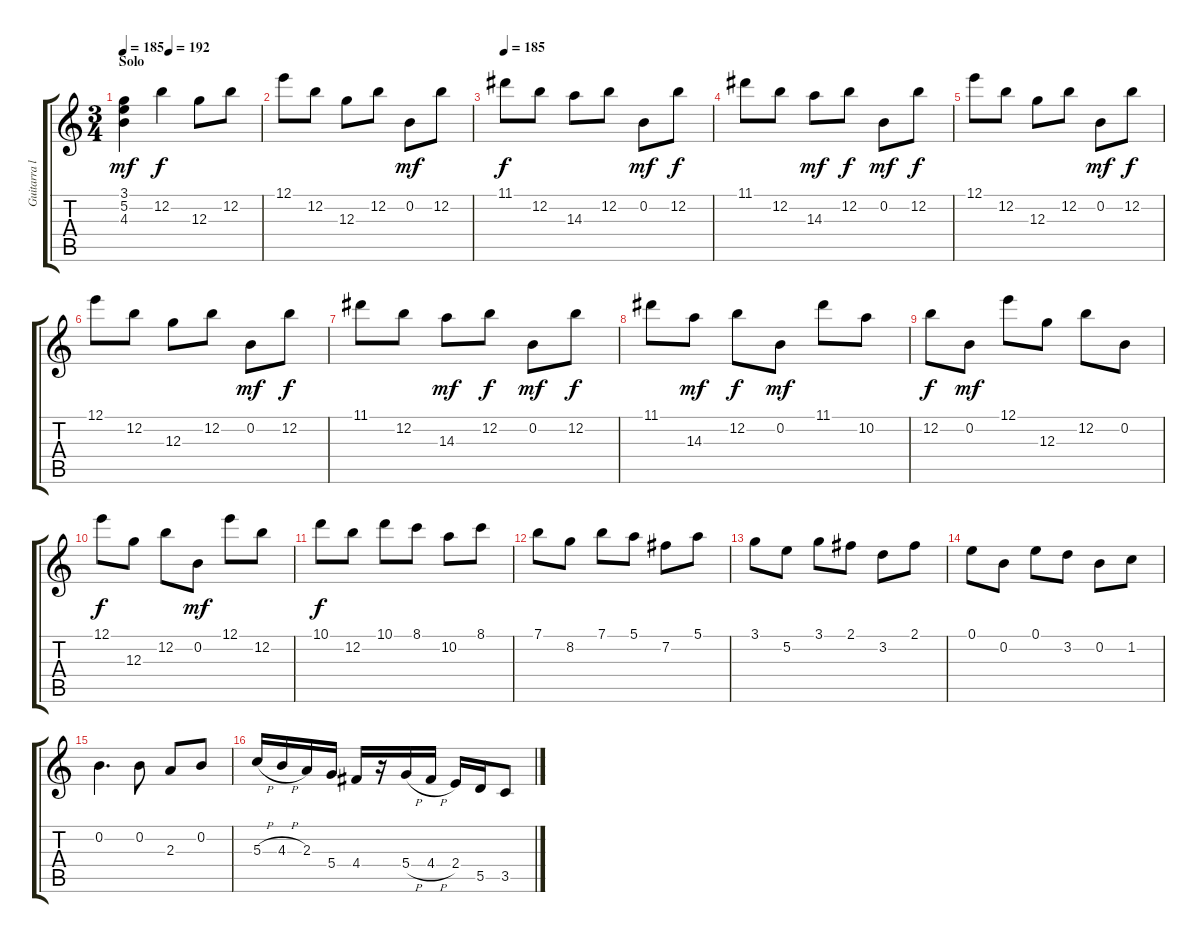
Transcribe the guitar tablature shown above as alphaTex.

\track ("Guitarra lider" "Guitarra l") {instrument acousticguitarsteel}
\staff {score tabs}
\tuning (E4 B3 G3 D3 A2 E2) {hide}
\ts (3 4)
\section ("" "Solo")
\tempo 185
\tempo (192 0.3333333333333333)
\clef g2
\ks c
(3.1 5.2 4.3).4{dy mf} 12.2.4{dy f} 12.3.8 12.2.8 |
12.1.8 12.2.8 12.3.8 12.2.8 0.2.8{dy mf} 12.2.8 |
\tempo 185
11.1.8{dy f} 12.2.8 14.3.8 12.2.8 0.2.8{dy mf} 12.2.8{dy f} |
11.1.8 12.2.8 14.3.8{dy mf} 12.2.8{dy f} 0.2.8{dy mf} 12.2.8{dy f} |
12.1.8 12.2.8 12.3.8 12.2.8 0.2.8{dy mf} 12.2.8{dy f} |
12.1.8 12.2.8 12.3.8 12.2.8 0.2.8{dy mf} 12.2.8{dy f} |
11.1.8 12.2.8 14.3.8{dy mf} 12.2.8{dy f} 0.2.8{dy mf} 12.2.8{dy f} |
11.1.8 14.3.8{dy mf} 12.2.8{dy f} 0.2.8{dy mf} 11.1.8 10.2.8 |
12.2.8{dy f} 0.2.8{dy mf} 12.1.8 12.3.8 12.2.8 0.2.8 |
12.1.8{dy f} 12.3.8 12.2.8 0.2.8{dy mf} 12.1.8 12.2.8 |
10.1.8{dy f} 12.2.8 10.1.8 8.1.8 10.2.8 8.1.8 |
7.1.8 8.2.8 7.1.8 5.1.8 7.2.8 5.1.8 |
3.1.8 5.2.8 3.1.8 2.1.8 3.2.8 2.1.8 |
0.1.8 0.2.8 0.1.8 3.2.8 0.2.8 1.2.8 |
0.2.4{d} 0.2.8 2.3.8 0.2.8 |
5.3{h}.16 4.3{h}.16 2.3.16 5.4.16 4.4.16 r.16 5.4{h}.16 4.4{h}.16 2.4.16 5.5.16 3.5.8
